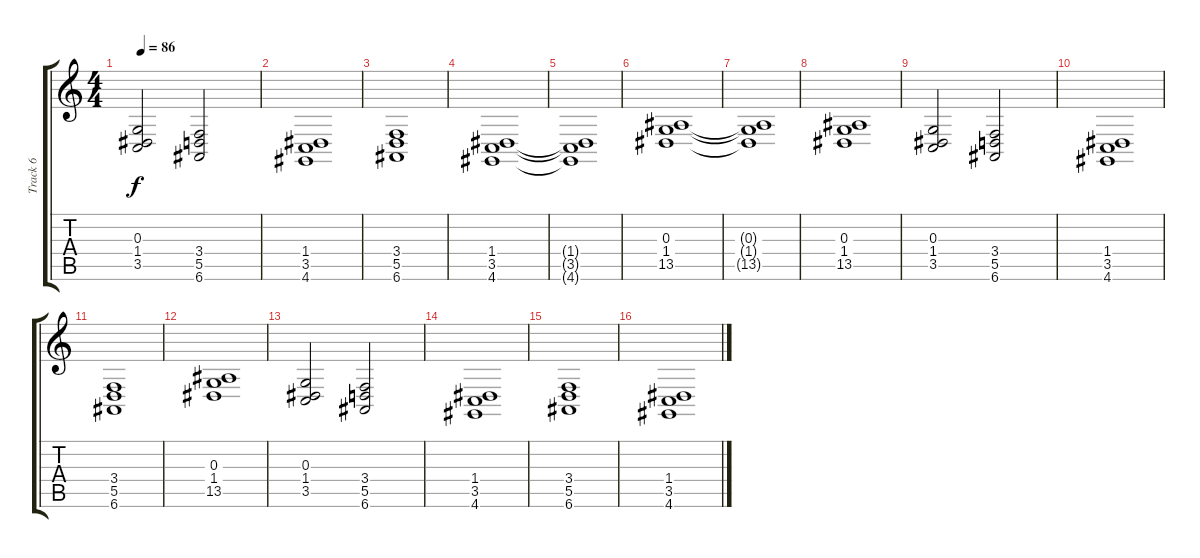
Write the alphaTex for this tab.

\track ("Track 6" "Track 6") {instrument pad2warm}
\staff {score tabs}
\tuning (E4 B3 G3 D3 A2 E2) {hide}
\ts (4 4)
\tempo 86
\clef g2
\ks c
(0.3 1.4 3.5).2{dy f} (3.4 5.5 6.6).2 |
(1.4 3.5 4.6).1 |
(3.4 5.5 6.6).1 |
(1.4 3.5 4.6).1 |
(1.4{t} 3.5{t} 4.6{t}).1 |
(0.3 1.4 13.5).1 |
(0.3{t} 1.4{t} 13.5{t}).1 |
(0.3 1.4 13.5).1 |
(0.3 1.4 3.5).2 (3.4 5.5 6.6).2 |
(1.4 3.5 4.6).1 |
(3.4 5.5 6.6).1 |
(0.3 1.4 13.5).1 |
(0.3 1.4 3.5).2 (3.4 5.5 6.6).2 |
(1.4 3.5 4.6).1 |
(3.4 5.5 6.6).1 |
(1.4 3.5 4.6).1
